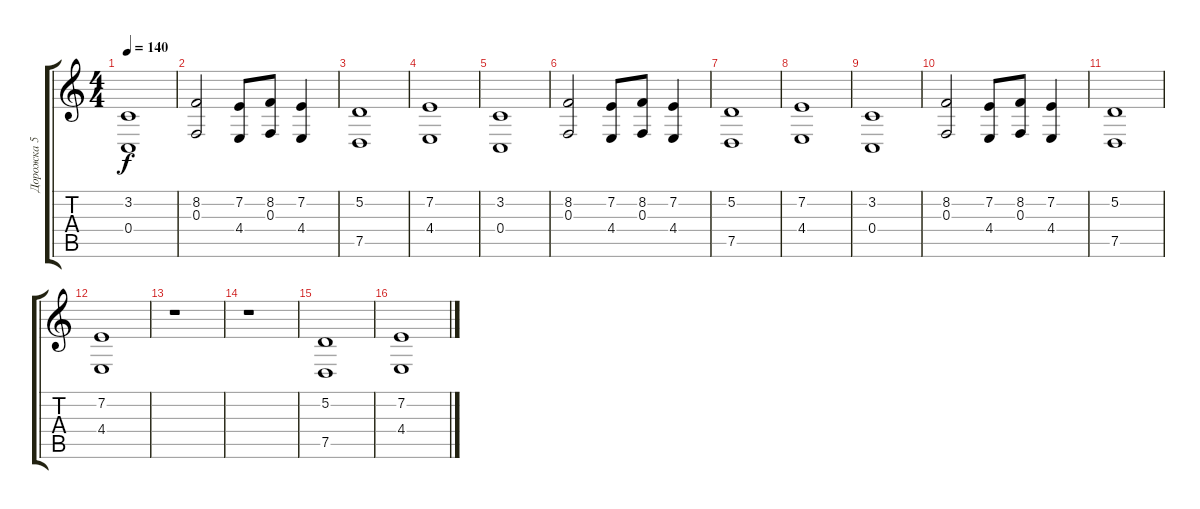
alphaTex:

\track ("Дорожка 5" "Дорожка 5") {instrument pad4choir}
\staff {score tabs}
\tuning (D4 A3 F3 C3 G2 C2) {hide}
\ts (4 4)
\tempo 140
\clef g2
\ks c
(3.2 0.4).1{dy f} |
(8.2 0.3).2 (7.2 4.4).8 (8.2 0.3).8 (7.2 4.4).4 |
(5.2 7.5).1 |
(7.2 4.4).1 |
(3.2 0.4).1 |
(8.2 0.3).2 (7.2 4.4).8 (8.2 0.3).8 (7.2 4.4).4 |
(5.2 7.5).1 |
(7.2 4.4).1 |
(3.2 0.4).1 |
(8.2 0.3).2 (7.2 4.4).8 (8.2 0.3).8 (7.2 4.4).4 |
(5.2 7.5).1 |
(7.2 4.4).1 |
r.1 |
r.1 |
(5.2 7.5).1 |
(7.2 4.4).1
